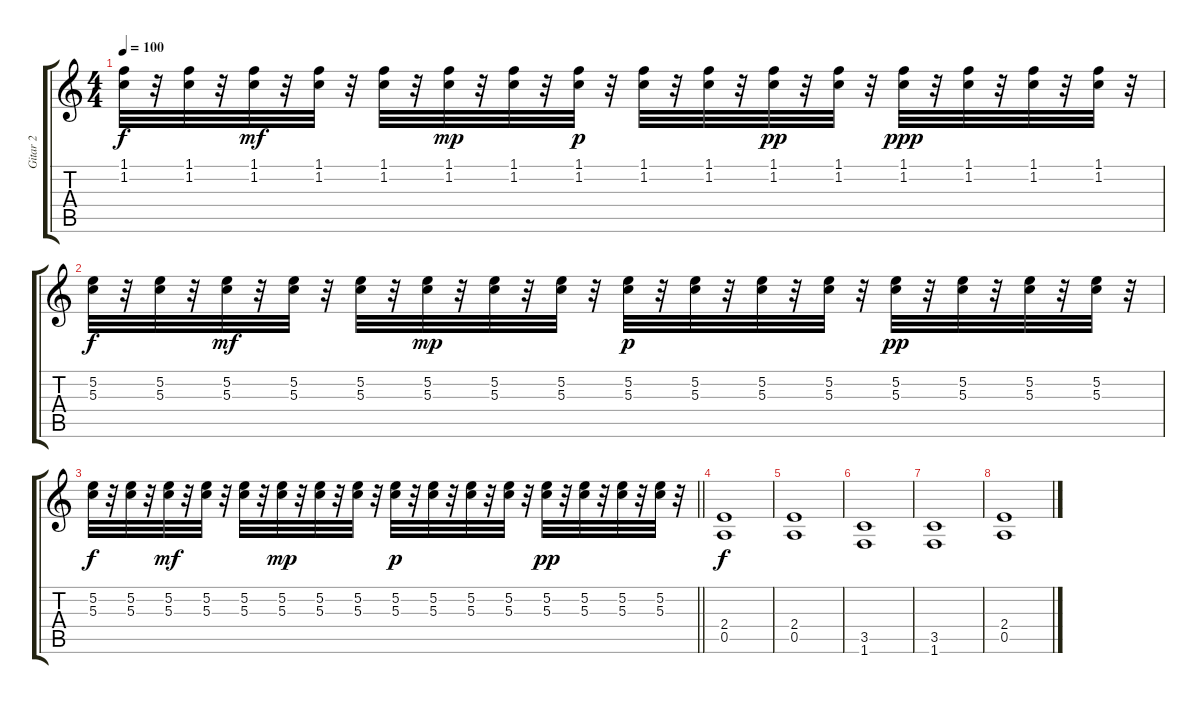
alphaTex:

\track ("Gitar 2" "Gitar 2") {instrument overdrivenguitar}
\staff {score tabs}
\tuning (E4 B3 G3 D3 A2 E2) {hide}
\ts (4 4)
\tempo 100
\clef g2
\ks c
(1.1 1.2).32{dy f} r.32 (1.1 1.2).32 r.32 (1.1 1.2).32{dy mf} r.32 (1.1 1.2).32 r.32 (1.1 1.2).32 r.32 (1.1 1.2).32{dy mp} r.32 (1.1 1.2).32 r.32 (1.1 1.2).32{dy p} r.32 (1.1 1.2).32 r.32 (1.1 1.2).32 r.32 (1.1 1.2).32{dy pp} r.32 (1.1 1.2).32 r.32 (1.1 1.2).32{dy ppp} r.32 (1.1 1.2).32 r.32 (1.1 1.2).32 r.32 (1.1 1.2).32 r.32 |
(5.2 5.3).32{dy f} r.32 (5.2 5.3).32 r.32 (5.2 5.3).32{dy mf} r.32 (5.2 5.3).32 r.32 (5.2 5.3).32 r.32 (5.2 5.3).32{dy mp} r.32 (5.2 5.3).32 r.32 (5.2 5.3).32 r.32 (5.2 5.3).32{dy p} r.32 (5.2 5.3).32 r.32 (5.2 5.3).32 r.32 (5.2 5.3).32 r.32 (5.2 5.3).32{dy pp} r.32 (5.2 5.3).32 r.32 (5.2 5.3).32 r.32 (5.2 5.3).32 r.32 |
\barLineRight lightlight
(5.2 5.3).32{dy f} r.32 (5.2 5.3).32 r.32 (5.2 5.3).32{dy mf} r.32 (5.2 5.3).32 r.32 (5.2 5.3).32 r.32 (5.2 5.3).32{dy mp} r.32 (5.2 5.3).32 r.32 (5.2 5.3).32 r.32 (5.2 5.3).32{dy p} r.32 (5.2 5.3).32 r.32 (5.2 5.3).32 r.32 (5.2 5.3).32 r.32 (5.2 5.3).32{dy pp} r.32 (5.2 5.3).32 r.32 (5.2 5.3).32 r.32 (5.2 5.3).32 r.32 |
(2.4 0.5).1{dy f} |
(2.4 0.5).1 |
(3.5 1.6).1 |
(3.5 1.6).1 |
(2.4 0.5).1
